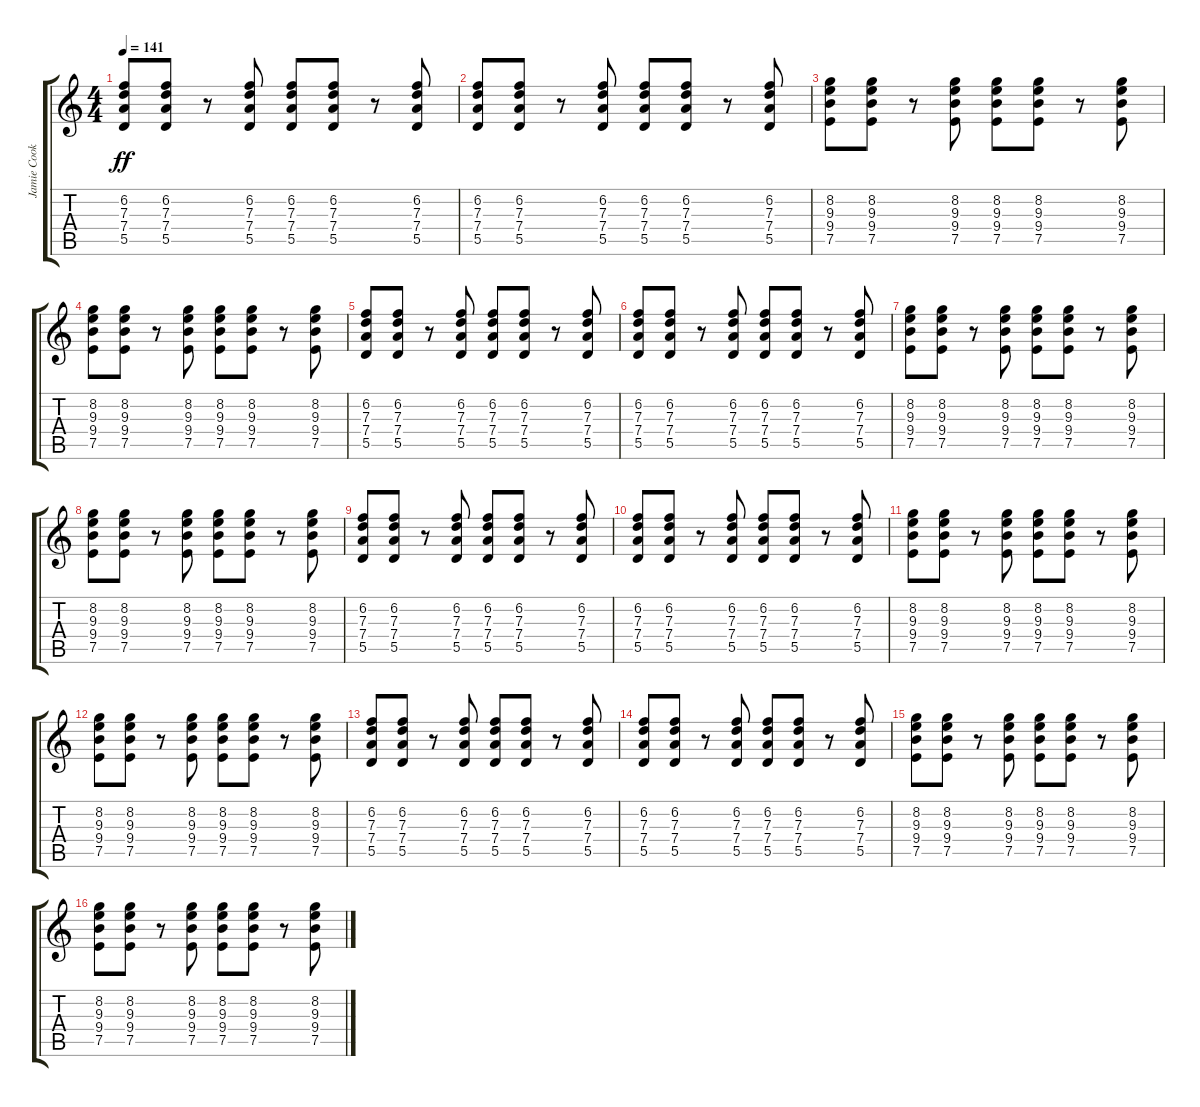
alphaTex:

\track ("Jamie Cook" "Jamie Cook") {instrument overdrivenguitar}
\staff {score tabs}
\tuning (E4 B3 G3 D3 A2 E2) {hide}
\ts (4 4)
\tempo 141
\clef g2
\ks c
(6.2 7.3 7.4 5.5).8{dy ff} (6.2 7.3 7.4 5.5).8 r.8 (6.2 7.3 7.4 5.5).8 (6.2 7.3 7.4 5.5).8 (6.2 7.3 7.4 5.5).8 r.8 (6.2 7.3 7.4 5.5).8 |
(6.2 7.3 7.4 5.5).8 (6.2 7.3 7.4 5.5).8 r.8 (6.2 7.3 7.4 5.5).8 (6.2 7.3 7.4 5.5).8 (6.2 7.3 7.4 5.5).8 r.8 (6.2 7.3 7.4 5.5).8 |
(8.2 9.3 9.4 7.5).8 (8.2 9.3 9.4 7.5).8 r.8 (8.2 9.3 9.4 7.5).8 (8.2 9.3 9.4 7.5).8 (8.2 9.3 9.4 7.5).8 r.8 (8.2 9.3 9.4 7.5).8 |
(8.2 9.3 9.4 7.5).8 (8.2 9.3 9.4 7.5).8 r.8 (8.2 9.3 9.4 7.5).8 (8.2 9.3 9.4 7.5).8 (8.2 9.3 9.4 7.5).8 r.8 (8.2 9.3 9.4 7.5).8 |
(6.2 7.3 7.4 5.5).8 (6.2 7.3 7.4 5.5).8 r.8 (6.2 7.3 7.4 5.5).8 (6.2 7.3 7.4 5.5).8 (6.2 7.3 7.4 5.5).8 r.8 (6.2 7.3 7.4 5.5).8 |
(6.2 7.3 7.4 5.5).8 (6.2 7.3 7.4 5.5).8 r.8 (6.2 7.3 7.4 5.5).8 (6.2 7.3 7.4 5.5).8 (6.2 7.3 7.4 5.5).8 r.8 (6.2 7.3 7.4 5.5).8 |
(8.2 9.3 9.4 7.5).8 (8.2 9.3 9.4 7.5).8 r.8 (8.2 9.3 9.4 7.5).8 (8.2 9.3 9.4 7.5).8 (8.2 9.3 9.4 7.5).8 r.8 (8.2 9.3 9.4 7.5).8 |
(8.2 9.3 9.4 7.5).8 (8.2 9.3 9.4 7.5).8 r.8 (8.2 9.3 9.4 7.5).8 (8.2 9.3 9.4 7.5).8 (8.2 9.3 9.4 7.5).8 r.8 (8.2 9.3 9.4 7.5).8 |
(6.2 7.3 7.4 5.5).8 (6.2 7.3 7.4 5.5).8 r.8 (6.2 7.3 7.4 5.5).8 (6.2 7.3 7.4 5.5).8 (6.2 7.3 7.4 5.5).8 r.8 (6.2 7.3 7.4 5.5).8 |
(6.2 7.3 7.4 5.5).8 (6.2 7.3 7.4 5.5).8 r.8 (6.2 7.3 7.4 5.5).8 (6.2 7.3 7.4 5.5).8 (6.2 7.3 7.4 5.5).8 r.8 (6.2 7.3 7.4 5.5).8 |
(8.2 9.3 9.4 7.5).8 (8.2 9.3 9.4 7.5).8 r.8 (8.2 9.3 9.4 7.5).8 (8.2 9.3 9.4 7.5).8 (8.2 9.3 9.4 7.5).8 r.8 (8.2 9.3 9.4 7.5).8 |
(8.2 9.3 9.4 7.5).8 (8.2 9.3 9.4 7.5).8 r.8 (8.2 9.3 9.4 7.5).8 (8.2 9.3 9.4 7.5).8 (8.2 9.3 9.4 7.5).8 r.8 (8.2 9.3 9.4 7.5).8 |
(6.2 7.3 7.4 5.5).8 (6.2 7.3 7.4 5.5).8 r.8 (6.2 7.3 7.4 5.5).8 (6.2 7.3 7.4 5.5).8 (6.2 7.3 7.4 5.5).8 r.8 (6.2 7.3 7.4 5.5).8 |
(6.2 7.3 7.4 5.5).8 (6.2 7.3 7.4 5.5).8 r.8 (6.2 7.3 7.4 5.5).8 (6.2 7.3 7.4 5.5).8 (6.2 7.3 7.4 5.5).8 r.8 (6.2 7.3 7.4 5.5).8 |
(8.2 9.3 9.4 7.5).8 (8.2 9.3 9.4 7.5).8 r.8 (8.2 9.3 9.4 7.5).8 (8.2 9.3 9.4 7.5).8 (8.2 9.3 9.4 7.5).8 r.8 (8.2 9.3 9.4 7.5).8 |
(8.2 9.3 9.4 7.5).8 (8.2 9.3 9.4 7.5).8 r.8 (8.2 9.3 9.4 7.5).8 (8.2 9.3 9.4 7.5).8 (8.2 9.3 9.4 7.5).8 r.8 (8.2 9.3 9.4 7.5).8
